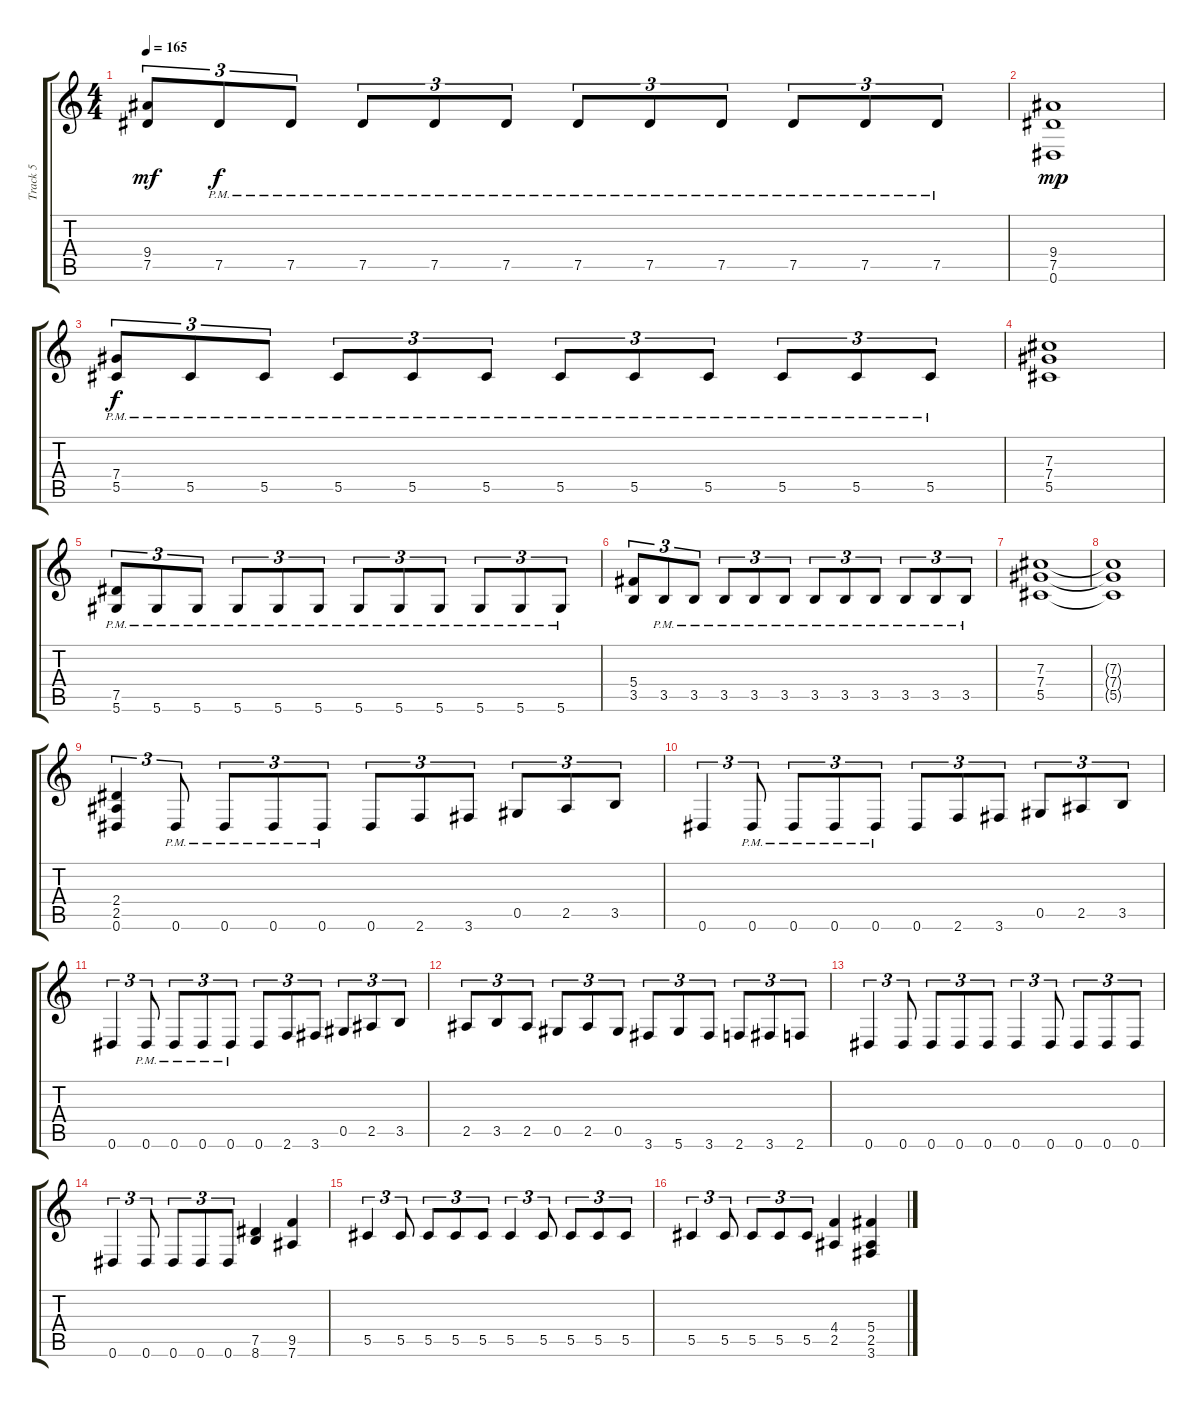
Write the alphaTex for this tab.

\track ("Track 5" "Track 5") {instrument distortionguitar}
\staff {score tabs}
\tuning (Eb4 Bb3 Gb3 Db3 Ab2 Eb2) {hide}
\ts (4 4)
\tempo 165
\clef g2
\ks c
(9.4 7.5).8{tu (3 2) dy mf} 7.5{pm}.8{tu (3 2) dy f} 7.5{pm}.8{tu (3 2)} 7.5{pm}.8{tu (3 2)} 7.5{pm}.8{tu (3 2)} 7.5{pm}.8{tu (3 2)} 7.5{pm}.8{tu (3 2)} 7.5{pm}.8{tu (3 2)} 7.5{pm}.8{tu (3 2)} 7.5{pm}.8{tu (3 2)} 7.5{pm}.8{tu (3 2)} 7.5{pm}.8{tu (3 2)} |
(9.4 7.5 0.6).1{dy mp} |
(7.4 5.5{pm}).8{tu (3 2) dy f} 5.5{pm}.8{tu (3 2)} 5.5{pm}.8{tu (3 2)} 5.5{pm}.8{tu (3 2)} 5.5{pm}.8{tu (3 2)} 5.5{pm}.8{tu (3 2)} 5.5{pm}.8{tu (3 2)} 5.5{pm}.8{tu (3 2)} 5.5{pm}.8{tu (3 2)} 5.5{pm}.8{tu (3 2)} 5.5{pm}.8{tu (3 2)} 5.5{pm}.8{tu (3 2)} |
(7.3 7.4 5.5).1 |
(7.5 5.6{pm}).8{tu (3 2)} 5.6{pm}.8{tu (3 2)} 5.6{pm}.8{tu (3 2)} 5.6{pm}.8{tu (3 2)} 5.6{pm}.8{tu (3 2)} 5.6{pm}.8{tu (3 2)} 5.6{pm}.8{tu (3 2)} 5.6{pm}.8{tu (3 2)} 5.6{pm}.8{tu (3 2)} 5.6{pm}.8{tu (3 2)} 5.6{pm}.8{tu (3 2)} 5.6{pm}.8{tu (3 2)} |
(5.4 3.5).8{tu (3 2)} 3.5{pm}.8{tu (3 2)} 3.5{pm}.8{tu (3 2)} 3.5{pm}.8{tu (3 2)} 3.5{pm}.8{tu (3 2)} 3.5{pm}.8{tu (3 2)} 3.5{pm}.8{tu (3 2)} 3.5{pm}.8{tu (3 2)} 3.5{pm}.8{tu (3 2)} 3.5{pm}.8{tu (3 2)} 3.5{pm}.8{tu (3 2)} 3.5{pm}.8{tu (3 2)} |
(7.3 7.4 5.5).1 |
(7.3{t} 7.4{t} 5.5{t}).1 |
(2.4 2.5 0.6).4{tu (3 2)} 0.6{pm}.8{tu (3 2)} 0.6{pm}.8{tu (3 2)} 0.6{pm}.8{tu (3 2)} 0.6{pm}.8{tu (3 2)} 0.6.8{tu (3 2)} 2.6.8{tu (3 2)} 3.6.8{tu (3 2)} 0.5.8{tu (3 2)} 2.5.8{tu (3 2)} 3.5.8{tu (3 2)} |
0.6.4{tu (3 2)} 0.6{pm}.8{tu (3 2)} 0.6{pm}.8{tu (3 2)} 0.6{pm}.8{tu (3 2)} 0.6{pm}.8{tu (3 2)} 0.6.8{tu (3 2)} 2.6.8{tu (3 2)} 3.6.8{tu (3 2)} 0.5.8{tu (3 2)} 2.5.8{tu (3 2)} 3.5.8{tu (3 2)} |
0.6.4{tu (3 2)} 0.6{pm}.8{tu (3 2)} 0.6{pm}.8{tu (3 2)} 0.6{pm}.8{tu (3 2)} 0.6{pm}.8{tu (3 2)} 0.6.8{tu (3 2)} 2.6.8{tu (3 2)} 3.6.8{tu (3 2)} 0.5.8{tu (3 2)} 2.5.8{tu (3 2)} 3.5.8{tu (3 2)} |
2.5.8{tu (3 2)} 3.5.8{tu (3 2)} 2.5.8{tu (3 2)} 0.5.8{tu (3 2)} 2.5.8{tu (3 2)} 0.5.8{tu (3 2)} 3.6.8{tu (3 2)} 5.6.8{tu (3 2)} 3.6.8{tu (3 2)} 2.6.8{tu (3 2)} 3.6.8{tu (3 2)} 2.6.8{tu (3 2)} |
0.6.4{tu (3 2)} 0.6.8{tu (3 2)} 0.6.8{tu (3 2)} 0.6.8{tu (3 2)} 0.6.8{tu (3 2)} 0.6.4{tu (3 2)} 0.6.8{tu (3 2)} 0.6.8{tu (3 2)} 0.6.8{tu (3 2)} 0.6.8{tu (3 2)} |
0.6.4{tu (3 2)} 0.6.8{tu (3 2)} 0.6.8{tu (3 2)} 0.6.8{tu (3 2)} 0.6.8{tu (3 2)} (7.5 8.6).4 (9.5 7.6).4 |
5.5.4{tu (3 2)} 5.5.8{tu (3 2)} 5.5.8{tu (3 2)} 5.5.8{tu (3 2)} 5.5.8{tu (3 2)} 5.5.4{tu (3 2)} 5.5.8{tu (3 2)} 5.5.8{tu (3 2)} 5.5.8{tu (3 2)} 5.5.8{tu (3 2)} |
5.5.4{tu (3 2)} 5.5.8{tu (3 2)} 5.5.8{tu (3 2)} 5.5.8{tu (3 2)} 5.5.8{tu (3 2)} (4.4 2.5).4 (5.4 2.5 3.6).4
